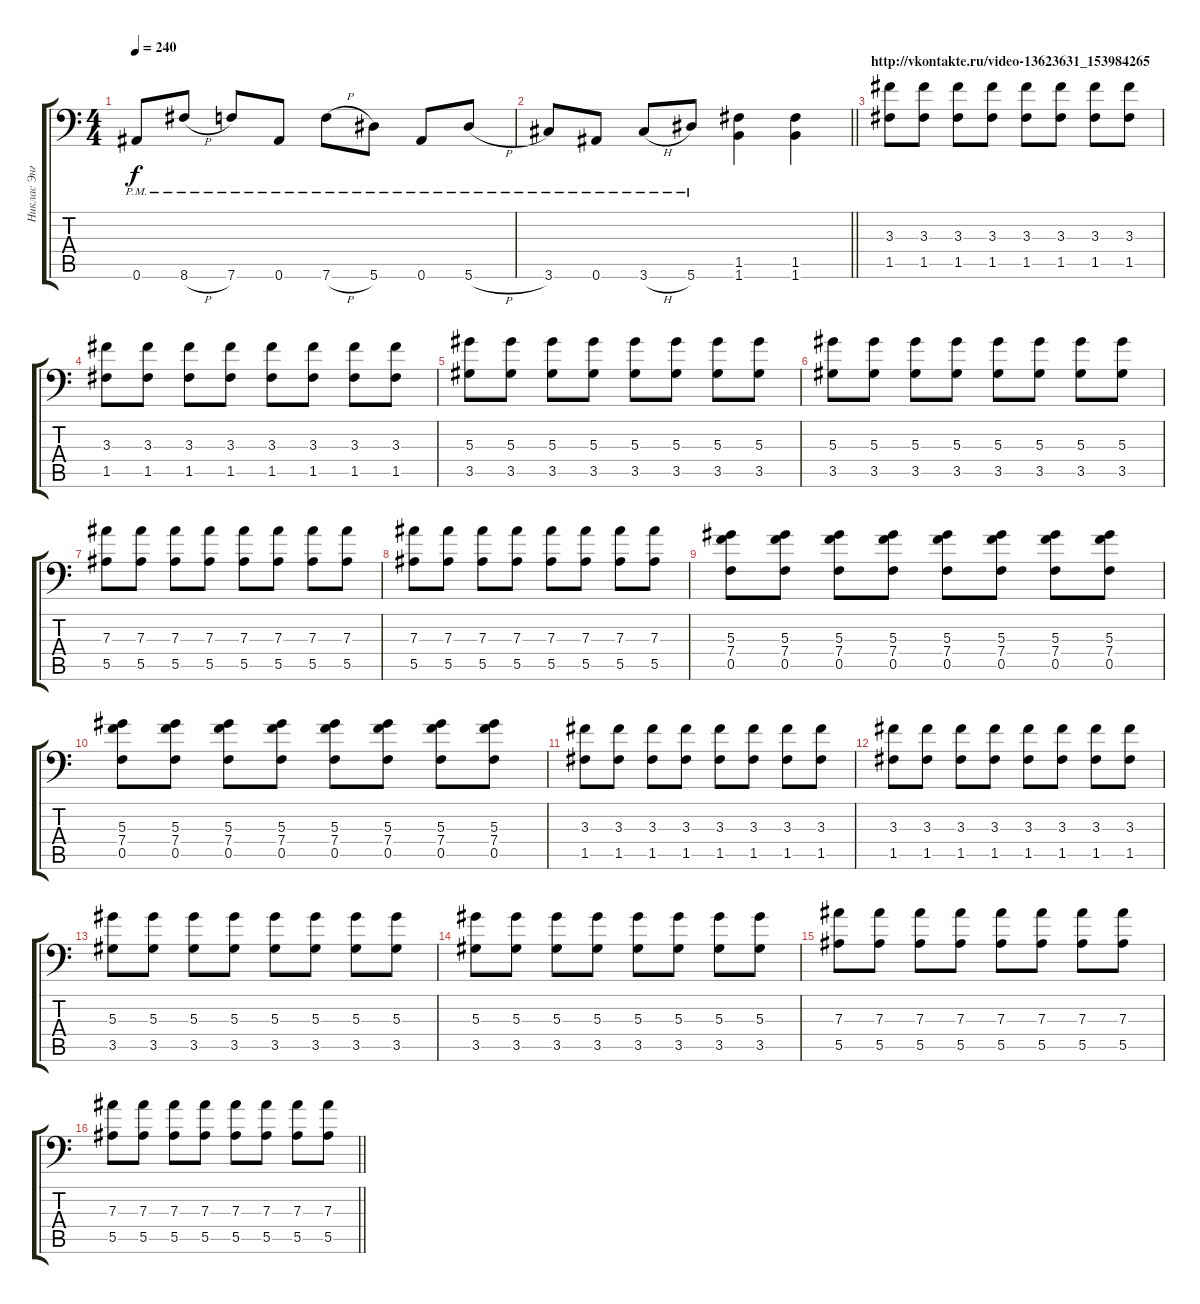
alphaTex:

\track ("Никлас Энгелин(уже он)" "Никлас Энг") {instrument distortionguitar}
\staff {score tabs}
\tuning (C4 G3 Eb3 Bb2 F2 Bb1) {hide}
\ts (4 4)
\tempo 240
\clef f4
\ks c
0.6{pm}.8{dy f} 8.6{h pm}.8 7.6{pm}.8 0.6{pm}.8 7.6{h pm}.8 5.6{pm}.8 0.6{pm}.8 5.6{h pm}.8 |
\barLineRight lightlight
3.6{pm}.8 0.6{pm}.8 3.6{h pm}.8 5.6{pm}.8 (1.5 1.6).4 (1.5 1.6).4 |
\section ("" "http://vkontakte.ru/video-13623631_153984265")
(3.3 1.5).8 (3.3 1.5).8 (3.3 1.5).8 (3.3 1.5).8 (3.3 1.5).8 (3.3 1.5).8 (3.3 1.5).8 (3.3 1.5).8 |
(3.3 1.5).8 (3.3 1.5).8 (3.3 1.5).8 (3.3 1.5).8 (3.3 1.5).8 (3.3 1.5).8 (3.3 1.5).8 (3.3 1.5).8 |
(5.3 3.5).8 (5.3 3.5).8 (5.3 3.5).8 (5.3 3.5).8 (5.3 3.5).8 (5.3 3.5).8 (5.3 3.5).8 (5.3 3.5).8 |
(5.3 3.5).8 (5.3 3.5).8 (5.3 3.5).8 (5.3 3.5).8 (5.3 3.5).8 (5.3 3.5).8 (5.3 3.5).8 (5.3 3.5).8 |
(7.3 5.5).8 (7.3 5.5).8 (7.3 5.5).8 (7.3 5.5).8 (7.3 5.5).8 (7.3 5.5).8 (7.3 5.5).8 (7.3 5.5).8 |
(7.3 5.5).8 (7.3 5.5).8 (7.3 5.5).8 (7.3 5.5).8 (7.3 5.5).8 (7.3 5.5).8 (7.3 5.5).8 (7.3 5.5).8 |
(5.3 7.4 0.5).8 (5.3 7.4 0.5).8 (5.3 7.4 0.5).8 (5.3 7.4 0.5).8 (5.3 7.4 0.5).8 (5.3 7.4 0.5).8 (5.3 7.4 0.5).8 (5.3 7.4 0.5).8 |
(5.3 7.4 0.5).8 (5.3 7.4 0.5).8 (5.3 7.4 0.5).8 (5.3 7.4 0.5).8 (5.3 7.4 0.5).8 (5.3 7.4 0.5).8 (5.3 7.4 0.5).8 (5.3 7.4 0.5).8 |
(3.3 1.5).8 (3.3 1.5).8 (3.3 1.5).8 (3.3 1.5).8 (3.3 1.5).8 (3.3 1.5).8 (3.3 1.5).8 (3.3 1.5).8 |
(3.3 1.5).8 (3.3 1.5).8 (3.3 1.5).8 (3.3 1.5).8 (3.3 1.5).8 (3.3 1.5).8 (3.3 1.5).8 (3.3 1.5).8 |
(5.3 3.5).8 (5.3 3.5).8 (5.3 3.5).8 (5.3 3.5).8 (5.3 3.5).8 (5.3 3.5).8 (5.3 3.5).8 (5.3 3.5).8 |
(5.3 3.5).8 (5.3 3.5).8 (5.3 3.5).8 (5.3 3.5).8 (5.3 3.5).8 (5.3 3.5).8 (5.3 3.5).8 (5.3 3.5).8 |
(7.3 5.5).8 (7.3 5.5).8 (7.3 5.5).8 (7.3 5.5).8 (7.3 5.5).8 (7.3 5.5).8 (7.3 5.5).8 (7.3 5.5).8 |
\barLineRight lightlight
(7.3 5.5).8 (7.3 5.5).8 (7.3 5.5).8 (7.3 5.5).8 (7.3 5.5).8 (7.3 5.5).8 (7.3 5.5).8 (7.3 5.5).8
